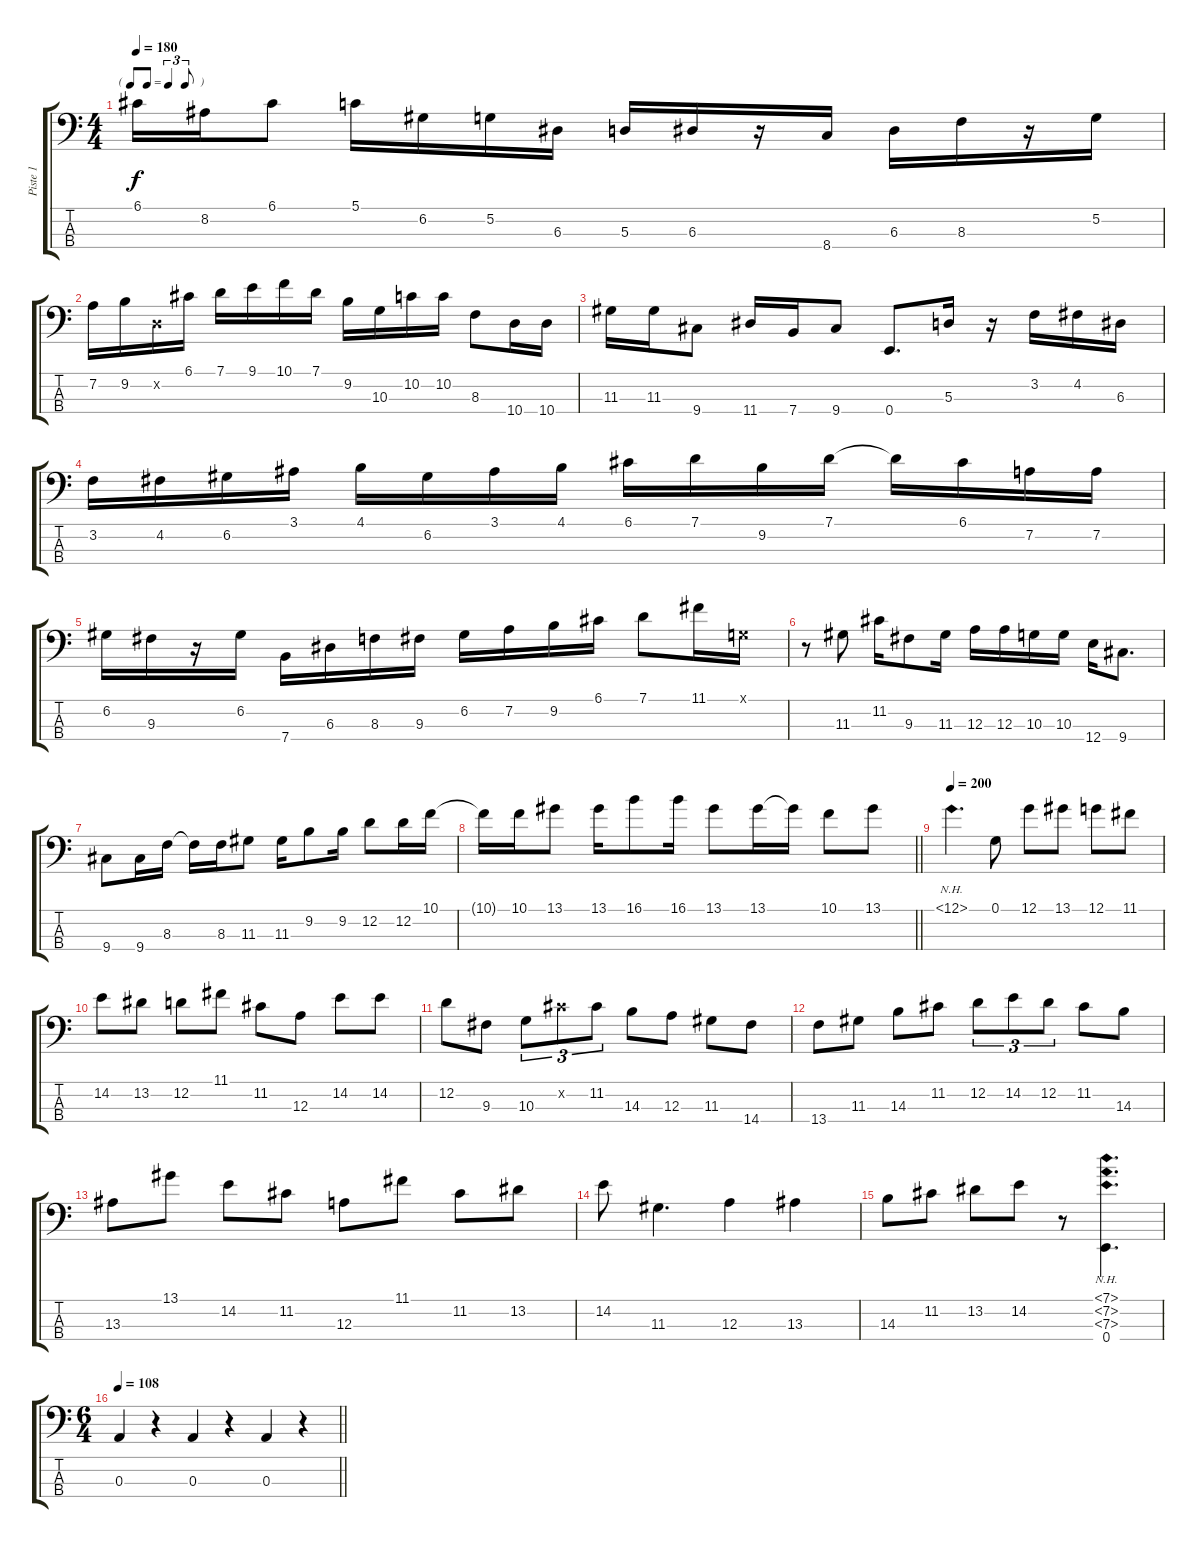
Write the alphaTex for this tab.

\track ("Piste 1" "Piste 1") {instrument fretlessbass}
\staff {score tabs}
\tuning (G2 D2 A1 E1) {hide}
\ts (4 4)
\tf triplet8th
\tempo 180
\clef f4
\ks c
6.1.16{dy f} 8.2.16 6.1.8 5.1.16 6.2.16 5.2.16 6.3.16 5.3.16 6.3.16 r.16 8.4.16 6.3.16 8.3.16 r.16 5.2.16 |
7.2.16 9.2.16 0.2{x}.16 6.1.16 7.1.16 9.1.16 10.1.16 7.1.16 9.2.16 10.3.16 10.2.16 10.2.16 8.3.8 10.4.16 10.4.16 |
11.3.16 11.3.16 9.4.8 11.4.16 7.4.16 9.4.8 0.4.8{d} 5.3.16 r.16 3.2.16 4.2.16 6.3.16 |
3.2.16 4.2.16 6.2.16 3.1.16 4.1.16 6.2.16 3.1.16 4.1.16 6.1.16 7.1.16 9.2.16 7.1.16 7.1{t}.16 6.1.16 7.2.16 7.2.16 |
6.2.16 9.3.16 r.16 6.2.16 7.4.16 6.3.16 8.3.16 9.3.16 6.2.16 7.2.16 9.2.16 6.1.16 7.1.8 11.1.16 0.1{x}.16 |
r.8 11.3.8 11.2.16 9.3.8 11.3.16 12.3.16 12.3.16 10.3.16 10.3.16 12.4.16 9.4.8{d} |
9.4.8 9.4.16 8.3.16 8.3{t}.16 8.3.16 11.3.8 11.3.16 9.2.8 9.2.16 12.2.8 12.2.16 10.1.16 |
\barLineRight lightlight
10.1{t}.16 10.1.16 13.1.8 13.1.16 16.1.8 16.1.16 13.1.8 13.1.16 13.1{t}.16 10.1.8 13.1.8 |
\tempo 200
12.1{nh}.4{d} 0.1.8 12.1.8 13.1.8 12.1.8 11.1.8 |
14.2.8 13.2.8 12.2.8 11.1.8 11.2.8 12.3.8 14.2.8 14.2.8 |
12.2.8 9.3.8 10.3.8{tu (3 2)} 11.2{x}.8{tu (3 2)} 11.2.8{tu (3 2)} 14.3.8 12.3.8 11.3.8 14.4.8 |
13.4.8 11.3.8 14.3.8 11.2.8 12.2.8{tu (3 2)} 14.2.8{tu (3 2)} 12.2.8{tu (3 2)} 11.2.8 14.3.8 |
13.3.8 13.1.8 14.2.8 11.2.8 12.3.8 11.1.8 11.2.8 13.2.8 |
14.2.8 11.3.4{d} 12.3.4 13.3.4 |
14.3.8 11.2.8 13.2.8 14.2.8 r.8 (7.1{nh} 7.2{nh} 7.3{nh} 0.4).4{d} |
\ts (6 4)
\tempo 108
\barLineRight lightlight
0.3.4 r.4 0.3.4 r.4 0.3.4 r.4
